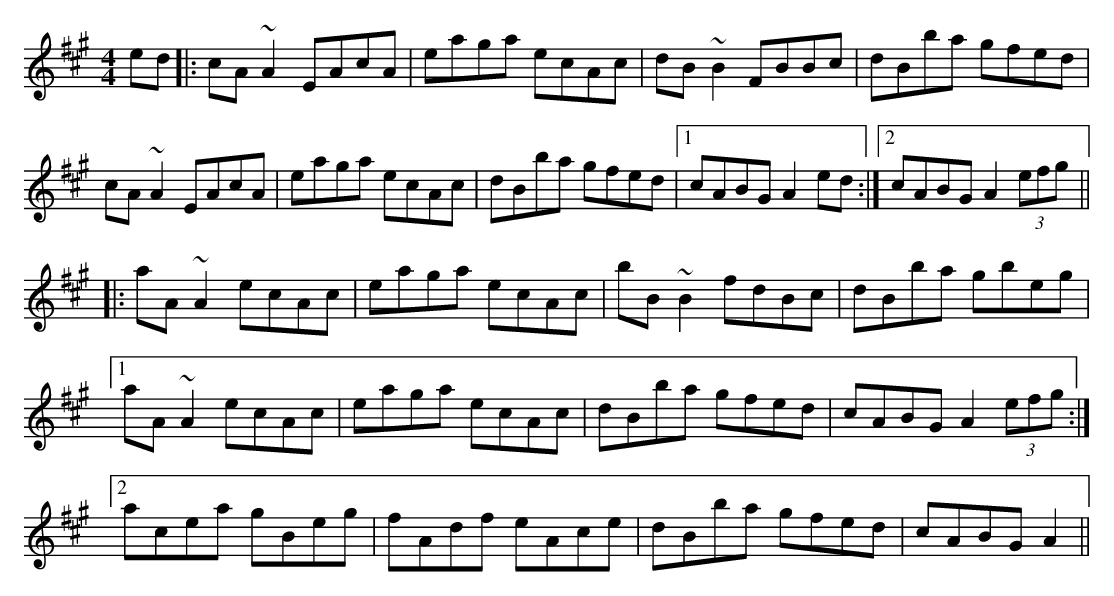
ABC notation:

X:1
M:4/4
K:A
ed|:cA ~A2EAcA|eaga ecAc|dB~B2FBBc|dBba gfed|
cA ~A2EAcA|eaga ecAc|dBba gfed|1 cABGA2ed:|2 cABGA2(3efg||
|:aA~A2ecAc|eaga ecAc|bB~B2fdBc|dBba gbeg|
[1aA~A2ecAc|eaga ecAc|dBba gfed|cABGA2(3efg:|
[2acea gBeg|fAdf eAce|dBba gfed|cABGA2||
